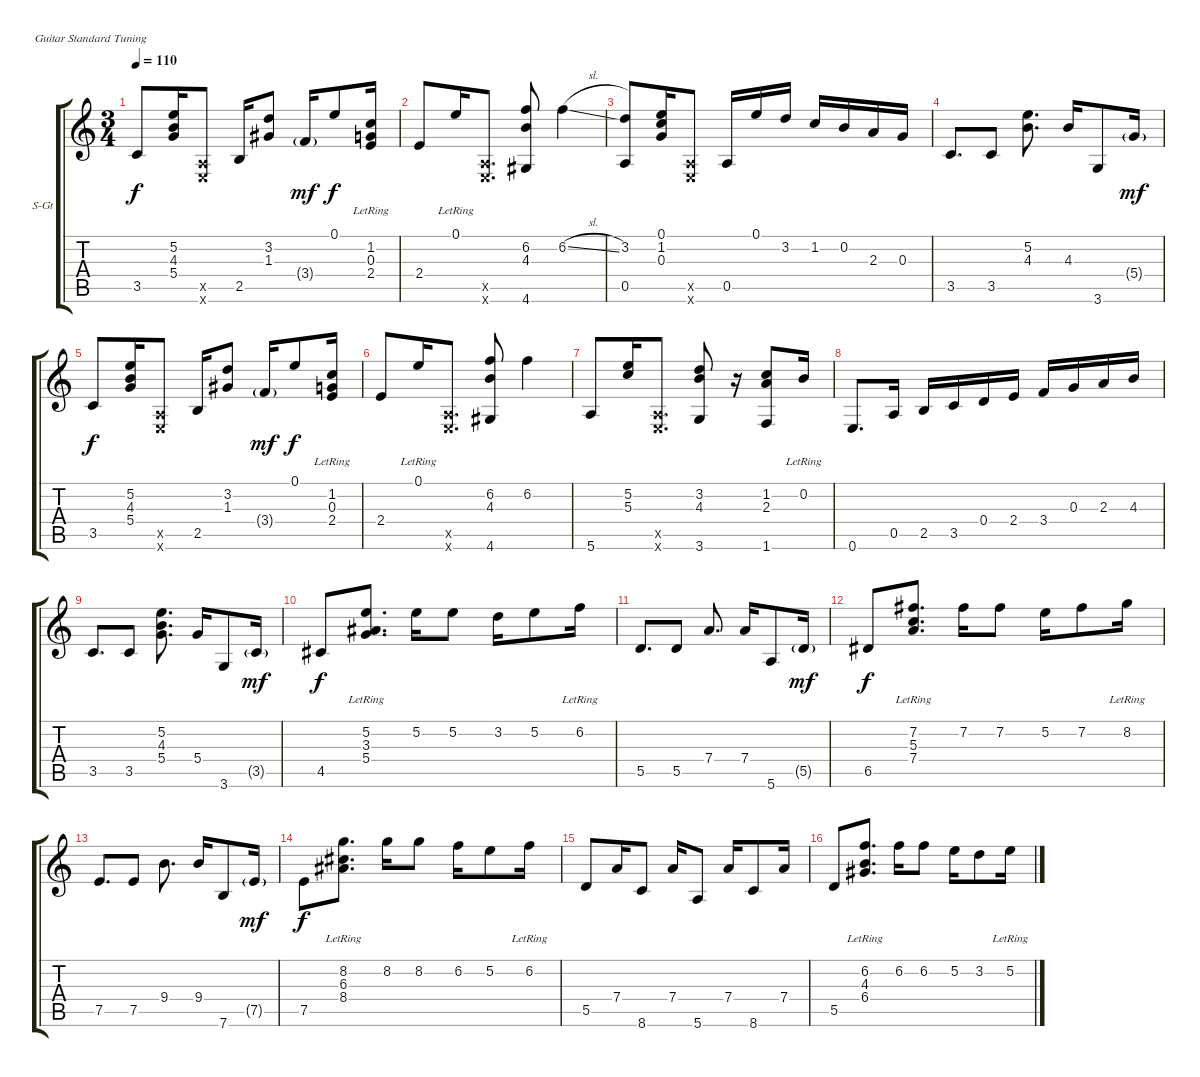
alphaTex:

\bracketExtendMode groupsimilarinstruments
\firstSystemTrackNameOrientation horizontal
\otherSystemsTrackNameOrientation horizontal
\track ("Track 1" "S-Gt") {instrument acousticguitarsteel}
\staff {score tabs}
\tuning (E4 B3 G3 D3 A2 E2)
\ts (3 4)
\tempo 110
\clef g2
\ks c
3.5.8{dy f} (5.2 4.3 5.4).16 (0.5{x} 0.6{x}).8 2.5.16 (3.2 1.3).8 3.4{g}.16{dy mf} 0.1.8{dy f} (1.2{lr} 0.3{lr} 2.4).16 |
2.4.8 0.1{lr}.16 (0.5{x} 0.6{x}).8{d} (6.2 4.3 4.6).8 6.2{sl}.4 |
(3.2 0.5).8 (0.1 1.2 0.3).16 (0.5{x} 0.6{x}).8 0.5.16 0.1.16 3.2.16 1.2.16 0.2.16 2.3.16 0.3.16 |
3.5.8{d} 3.5.8 (5.2 4.3).8{d} 4.3.16 3.6.8 5.4{g}.16{dy mf} |
3.5.8{dy f} (5.2 4.3 5.4).16 (0.5{x} 0.6{x}).8 2.5.16 (3.2 1.3).8 3.4{g}.16{dy mf} 0.1.8{dy f} (1.2{lr} 0.3{lr} 2.4).16 |
2.4.8 0.1{lr}.16 (0.5{x} 0.6{x}).8{d} (6.2 4.3 4.6).8 6.2.4 |
5.6.8 (5.2 5.3).16 (0.5{x} 0.6{x}).8{d} (3.2 4.3 3.6).8 r.16 (1.2 2.3 1.6).8 0.2{lr}.16 |
0.6.8{d} 0.5.16 2.5.16 3.5.16 0.4.16 2.4.16 3.4.16 0.3.16 2.3.16 4.3.16 |
3.5.8{d} 3.5.8 (5.2 4.3 5.4).8{d} 5.4.16 3.6.8 3.5{g}.16{dy mf} |
4.5.8{dy f} (5.2 3.3{lr} 5.4{lr}).8{d} 5.2.16 5.2.8 3.2.16 5.2.8 6.2{lr}.16 |
5.5.8{d} 5.5.8 7.4.8{d} 7.4.16 5.6.8 5.5{g}.16{dy mf} |
6.5.8{dy f} (7.2 5.3{lr} 7.4{lr}).8{d} 7.2.16 7.2.8 5.2.16 7.2.8 8.2{lr}.16 |
7.5.8{d} 7.5.8 9.4.8{d} 9.4.16 7.6.8 7.5{g}.16{dy mf} |
7.5.8{dy f} (8.2 6.3{lr} 8.4{lr}).8{d} 8.2.16 8.2.8 6.2.16 5.2.8 6.2{lr}.16 |
5.5.8 7.4.16 8.6.8 7.4.16 5.6.8 7.4.16 8.6.8 7.4.16 |
5.5.8 (6.2 4.3{lr} 6.4{lr}).8{d} 6.2.16 6.2.8 5.2.16 3.2.8 5.2{lr}.16
